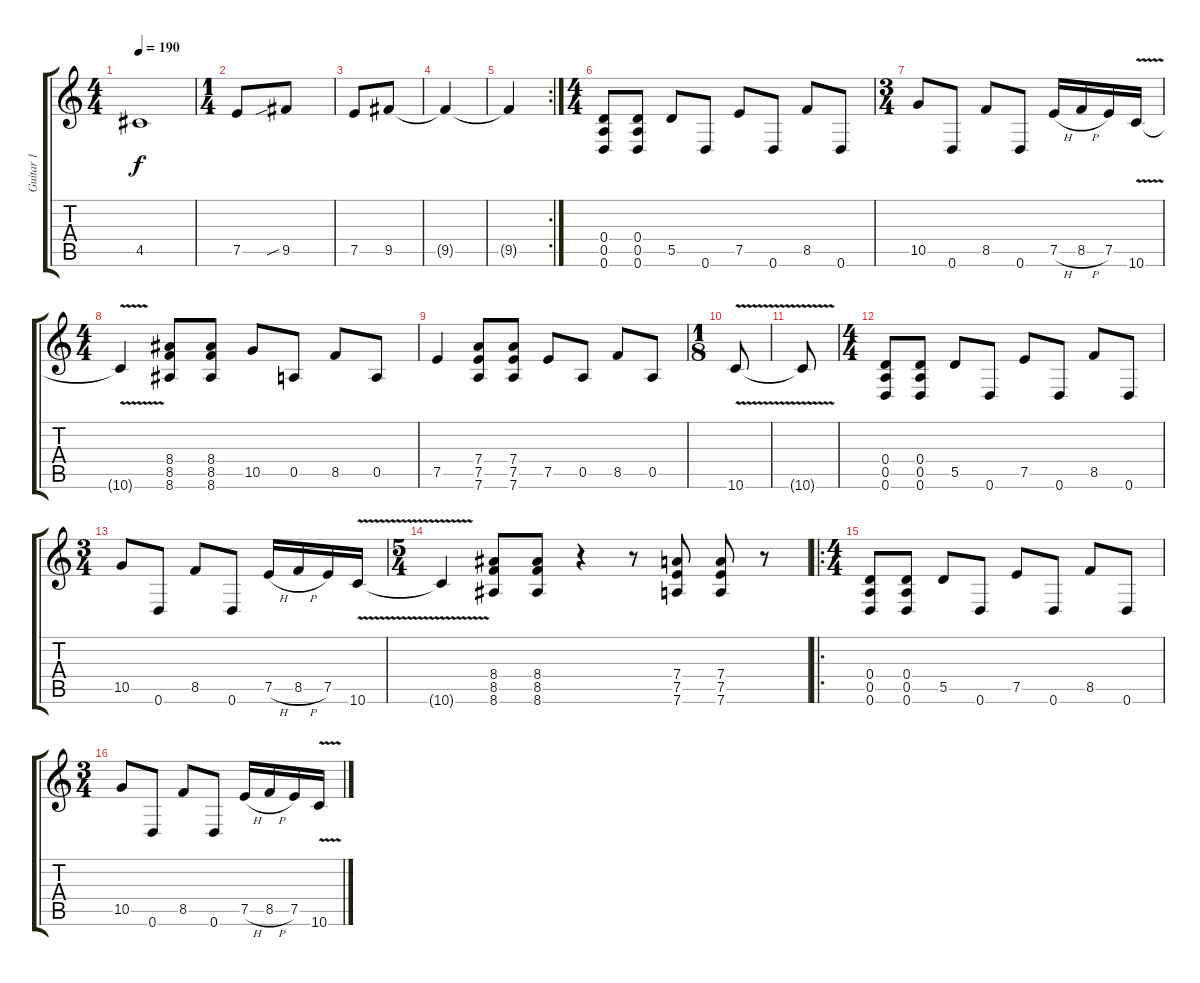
\track ("Guitar 1" "Guitar 1") {instrument overdrivenguitar}
\staff {score tabs}
\tuning (E4 B3 G3 D3 A2 D2) {hide}
\ts (4 4)
\tempo 190
\clef g2
\ks c
4.5.1{dy f} |
\ts (1 4)
7.5.8 9.5{sib}.8 |
7.5.8 9.5.8 |
9.5{t}.4 |
\rc 2
9.5{t}.4 |
\ts (4 4)
(0.4 0.5 0.6).8 (0.4 0.5 0.6).8 5.5.8 0.6.8 7.5.8 0.6.8 8.5.8 0.6.8 |
\ts (3 4)
10.5.8 0.6.8 8.5.8 0.6.8 7.5{h}.16 8.5{h}.16 7.5.16 10.6{v}.16 |
\ts (4 4)
10.6{t}.4 (8.4 8.5 8.6).8 (8.4 8.5 8.6).8 10.5.8 0.5.8 8.5.8 0.5.8 |
7.5.4 (7.4 7.5 7.6).8 (7.4 7.5 7.6).8 7.5.8 0.5.8 8.5.8 0.5.8 |
\ts (1 8)
10.6{v}.8 |
10.6{t}.8 |
\ts (4 4)
(0.4 0.5 0.6).8 (0.4 0.5 0.6).8 5.5.8 0.6.8 7.5.8 0.6.8 8.5.8 0.6.8 |
\ts (3 4)
10.5.8 0.6.8 8.5.8 0.6.8 7.5{h}.16 8.5{h}.16 7.5.16 10.6{v}.16 |
\ts (5 4)
10.6{t}.4 (8.4 8.5 8.6).8 (8.4 8.5 8.6).8 r.4 r.8 (7.4 7.5 7.6).8 (7.4 7.5 7.6).8 r.8 |
\ro
\ts (4 4)
(0.4 0.5 0.6).8 (0.4 0.5 0.6).8 5.5.8 0.6.8 7.5.8 0.6.8 8.5.8 0.6.8 |
\ts (3 4)
10.5.8 0.6.8 8.5.8 0.6.8 7.5{h}.16 8.5{h}.16 7.5.16 10.6{v}.16
